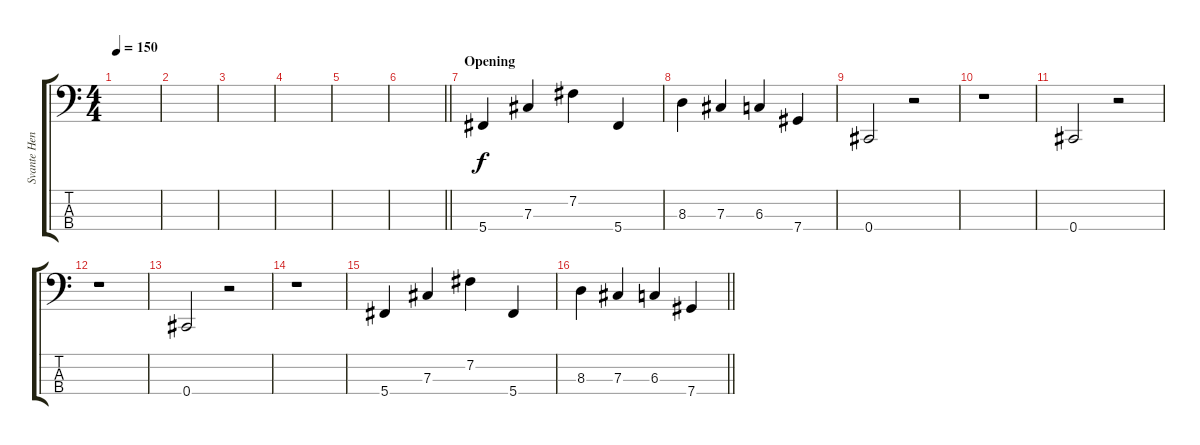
\track ("Svante Henrysson" "Svante Hen") {instrument electricbassfinger}
\staff {score tabs}
\tuning (E2 B1 Gb1 Db1) {hide}
\ts (4 4)
\tempo 150
\clef f4
\ks c
|
|
|
|
|
\barLineRight lightlight
|
\section ("" "Opening")
5.4.4 7.3.4 7.2.4 5.4.4 |
8.3.4 7.3.4 6.3.4 7.4.4 |
0.4.2 r.2 |
r.1 |
0.4.2 r.2 |
r.1 |
0.4.2 r.2 |
r.1 |
5.4.4 7.3.4 7.2.4 5.4.4 |
\barLineRight lightlight
8.3.4 7.3.4 6.3.4 7.4.4
